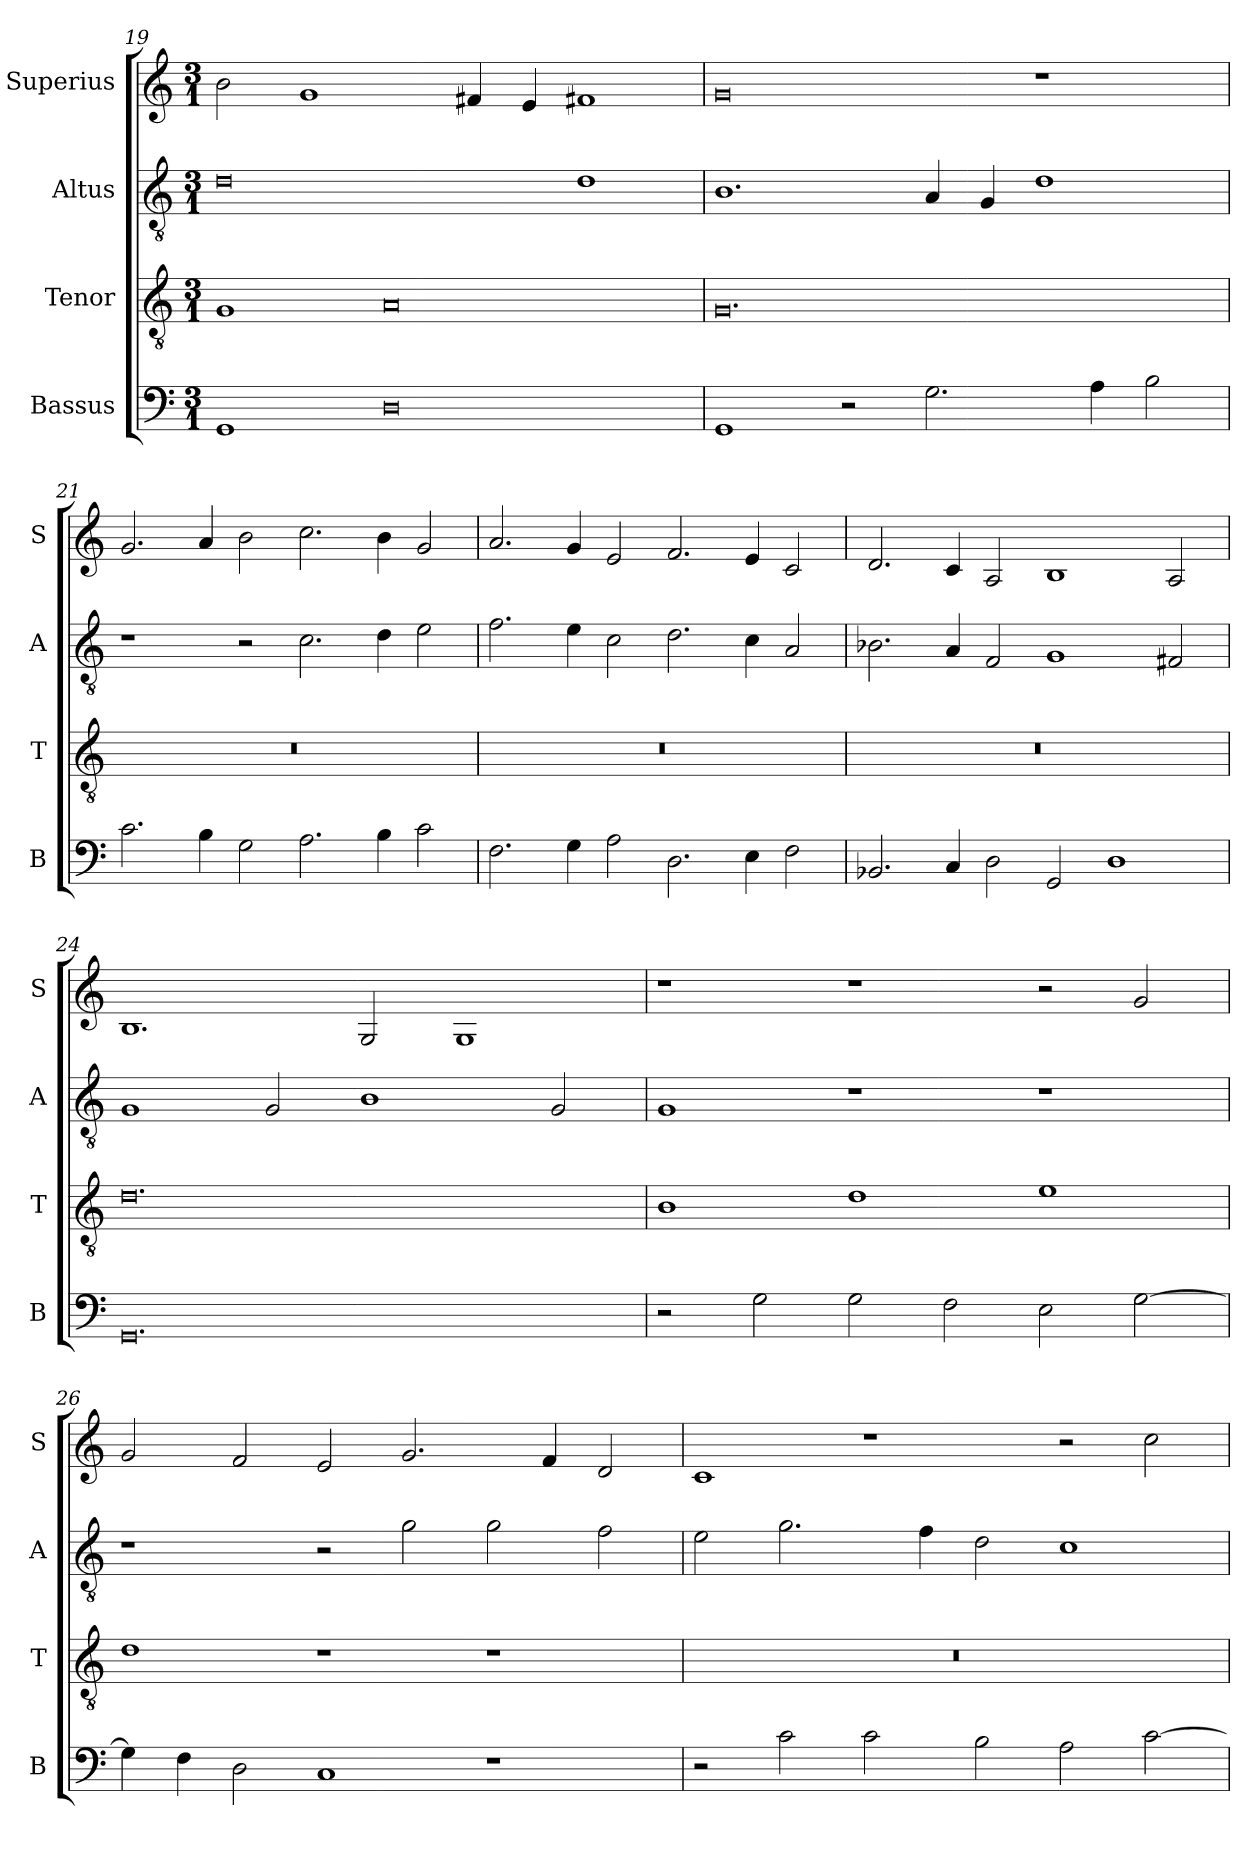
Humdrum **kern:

**kern	**kern	**kern	**kern
*part4	*part3	*part2	*part1
*staff4	*staff3	*staff2	*staff1
*I"Bassus	*I"Tenor	*I"Altus	*I"Superius
*I'B	*I'T	*I'A	*I'S
*clefF4	*clefGv2	*clefGv2	*clefG2
*k[]	*k[]	*k[]	*k[]
*M3/1	*M3/1	*M3/1	*M3/1
=19	=19	=19	=19
1GG	1G	0d	2b\
.	.	.	1g
0D	0A	.	.
.	.	.	4f#X/
.	.	.	4e/
.	.	1d	1f#X
=20	=20	=20	=20
1GG	0.G	1.B	0g
2r	.	.	.
2.G\	.	4A/	.
.	.	4G/	.
.	.	1d	1r
4A\	.	.	.
2B\	.	.	.
=21	=21	=21	=21
2.c\	0.r	1r	2.g/
4B\	.	.	4a/
2G\	.	2r	2b\
2.A\	.	2.c\	2.cc\
4B\	.	4d\	4b\
2c\	.	2e\	2g/
=22	=22	=22	=22
2.F\	0.r	2.f\	2.a/
4G\	.	4e\	4g/
2A\	.	2c\	2e/
2.D\	.	2.d\	2.f/
4E\	.	4c\	4e/
2F\	.	2A/	2c/
=23	=23	=23	=23
2.BB-X/	0.r	2.B-X\	2.d/
4C/	.	4A/	4c/
2D\	.	2F/	2A/
2GG/	.	1G	1B
1D	.	.	.
.	.	2F#X/	2A/
=24	=24	=24	=24
0.GG	0.d	1G	1.B
.	.	2G/	.
.	.	1B	2G/
.	.	.	1G
.	.	2G/	.
=25	=25	=25	=25
2r	1B	1G	1r
2G\	.	.	.
2G\	1d	1r	1r
2F\	.	.	.
2E\	1e	1r	2r
[2G\	.	.	2g/
=26	=26	=26	=26
4G\]	1d	1r	2g/
4F\	.	.	.
2D\	.	.	2f/
1C	1r	2r	2e/
.	.	2g\	2.g/
1r	1r	2g\	.
.	.	.	4f/
.	.	2f\	2d/
=27	=27	=27	=27
2r	0.r	2e\	1c
2c\	.	2.g\	.
2c\	.	.	1r
.	.	4f\	.
2B\	.	2d\	.
2A\	.	1c	2r
[2c\	.	.	2cc\
=	=	=	=
*-	*-	*-	*-
